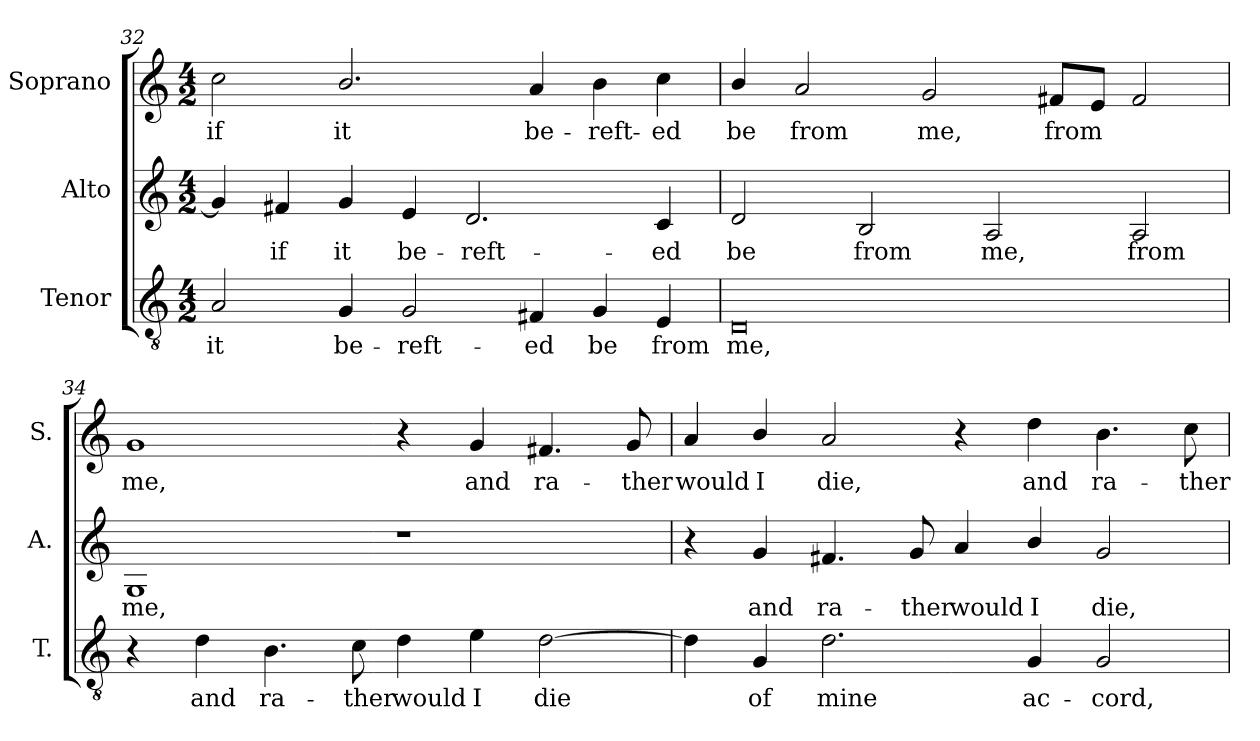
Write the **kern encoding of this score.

**kern	**text	**kern	**text	**kern	**text
*part3	*part3	*part2	*part2	*part1	*part1
*staff3	*staff3	*staff2	*staff2	*staff1	*staff1
*I"Tenor	*	*I"Alto	*	*I"Soprano	*
*I'T.	*	*I'A.	*	*I'S.	*
*clefGv2	*	*clefG2	*	*clefG2	*
*ITrd7c12	*	*	*	*	*
*k[]	*	*k[]	*	*k[]	*
*C:	*	*C:	*	*C:	*
*M4/2	*	*M4/2	*	*M4/2	*
=32	=32	=32	=32	=32	=32
!	!LO:LY:b:color=#000000	!	!	!	!
!	!	!	!	!	!LO:LY:b:color=#000000
2AAi/	it	4gi/]	.	2cci\	if
!	!	!	!LO:LY:b:color=#000000	!	!
.	.	4f#Xi/	if	.	.
!	!LO:LY:b:color=#000000	!	!	!	!
!	!	!	!LO:LY:b:color=#000000	!	!
!	!	!	!	!	!LO:LY:b:color=#000000
4GGi/	be-	4gi/	it	2.bi/	it
!	!LO:LY:b:color=#000000	!	!	!	!
!	!	!	!LO:LY:b:color=#000000	!	!
2GGi/	-reft-	4ei/	be-	.	.
!	!	!	!LO:LY:b:color=#000000	!	!
.	.	2.di/	-reft-	.	.
!	!LO:LY:b:color=#000000	!	!	!	!
!	!	!	!	!	!LO:LY:b:color=#000000
4FF#Xi/	-ed	.	.	4ai/	be-
!	!LO:LY:b:color=#000000	!	!	!	!
!	!	!	!	!	!LO:LY:b:color=#000000
4GGi/	be	.	.	4bi\	-reft-
!	!LO:LY:b:color=#000000	!	!	!	!
!	!	!	!LO:LY:b:color=#000000	!	!
!	!	!	!	!	!LO:LY:b:color=#000000
4EEi/	from	4ci/	-ed	4cci\	-ed
=33	=33	=33	=33	=33	=33
!	!LO:LY:b:color=#000000	!	!	!	!
!	!	!	!LO:LY:b:color=#000000	!	!
!	!	!	!	!	!LO:LY:b:color=#000000
0DDi	me,	2di/	be	4bi/	be
!	!	!	!	!	!LO:LY:b:color=#000000
.	.	.	.	2ai/	from
!	!	!	!LO:LY:b:color=#000000	!	!
.	.	2Bi/	from	.	.
!	!	!	!	!	!LO:LY:b:color=#000000
.	.	.	.	2gi/	me,
!	!	!	!LO:LY:b:color=#000000	!	!
.	.	2Ai/	me,	.	.
!	!	!	!	!	!LO:LY:b:color=#000000
.	.	.	.	8f#Xi/L	from
.	.	.	.	8ei/J	.
!	!	!	!LO:LY:b:color=#000000	!	!
.	.	2Ai/	from	2f#i/	.
!!LO:PB:g=z
=34	=34	=34	=34	=34	=34
!	!	!	!LO:LY:b:color=#000000	!	!
!	!	!	!	!	!LO:LY:b:color=#000000
4r	.	1Gi	me,	1gi	me,
!	!LO:LY:b:color=#000000	!	!	!	!
4Di\	and	.	.	.	.
!	!LO:LY:b:color=#000000	!	!	!	!
4.BBi\	ra-	.	.	.	.
!	!LO:LY:b:color=#000000	!	!	!	!
8Ci\	-ther	.	.	.	.
!	!LO:LY:b:color=#000000	!	!	!	!
4Di\	would	1r	.	4r	.
!	!LO:LY:b:color=#000000	!	!	!	!
!	!	!	!	!	!LO:LY:b:color=#000000
4Ei\	I	.	.	4gi/	and
!	!LO:LY:b:color=#000000	!	!	!	!
!	!	!	!	!	!LO:LY:b:color=#000000
[2Di\	die	.	.	4.f#Xi/	ra-
!	!	!	!	!	!LO:LY:b:color=#000000
.	.	.	.	8gi/	-ther
=35	=35	=35	=35	=35	=35
!	!	!	!	!	!LO:LY:b:color=#000000
4Di\]	.	4r	.	4ai/	would
!	!LO:LY:b:color=#000000	!	!	!	!
!	!	!	!LO:LY:b:color=#000000	!	!
!	!	!	!	!	!LO:LY:b:color=#000000
4GGi/	of	4gi/	and	4bi/	I
!	!LO:LY:b:color=#000000	!	!	!	!
!	!	!	!LO:LY:b:color=#000000	!	!
!	!	!	!	!	!LO:LY:b:color=#000000
2.Di\	mine	4.f#Xi/	ra-	2ai/	die,
!	!	!	!LO:LY:b:color=#000000	!	!
.	.	8gi/	-ther	.	.
!	!	!	!LO:LY:b:color=#000000	!	!
.	.	4ai/	would	4r	.
!	!LO:LY:b:color=#000000	!	!	!	!
!	!	!	!LO:LY:b:color=#000000	!	!
!	!	!	!	!	!LO:LY:b:color=#000000
4GGi/	ac-	4bi/	I	4ddi\	and
!	!LO:LY:b:color=#000000	!	!	!	!
!	!	!	!LO:LY:b:color=#000000	!	!
!	!	!	!	!	!LO:LY:b:color=#000000
2GGi/	-cord,	2gi/	die,	4.bi\	ra-
!	!	!	!	!	!LO:LY:b:color=#000000
.	.	.	.	8cci\	-ther
=	=	=	=	=	=
*-	*-	*-	*-	*-	*-
